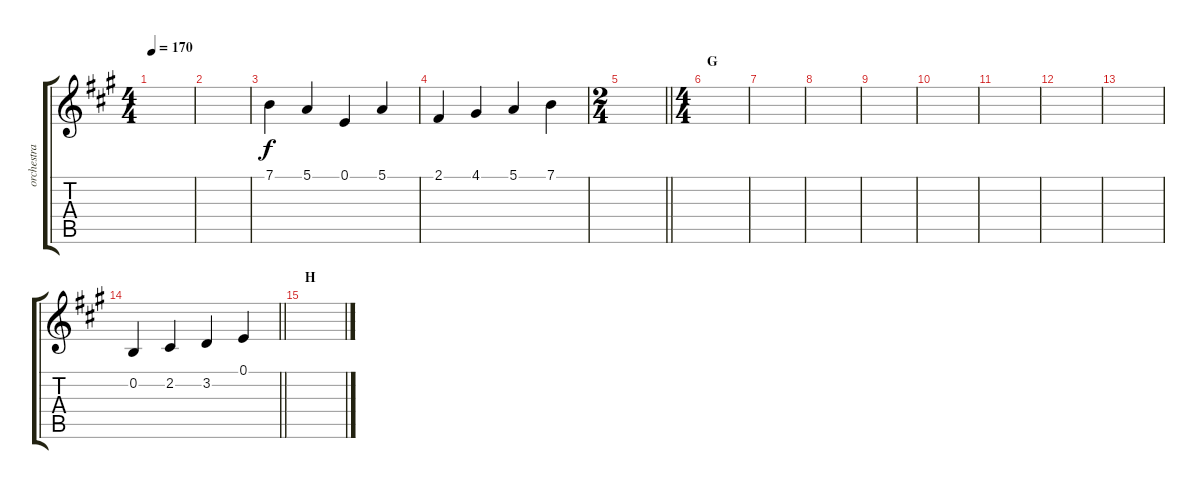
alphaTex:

\track ("orchestra hit" "orchestra ") {instrument orchestrahit}
\staff {score tabs}
\tuning (E4 B3 G3 D3 A2 E2) {hide}
\ts (4 4)
\tempo 170
\clef g2
\ks a
|
|
7.1.4 5.1.4 0.1.4 5.1.4 |
2.1.4 4.1.4 5.1.4 7.1.4 |
\ts (2 4)
\barLineRight lightlight
|
\ts (4 4)
\section ("" "G")
|
|
|
|
|
|
|
|
\barLineRight lightlight
0.2.4 2.2.4 3.2.4 0.1.4 |
\section ("" "H")
